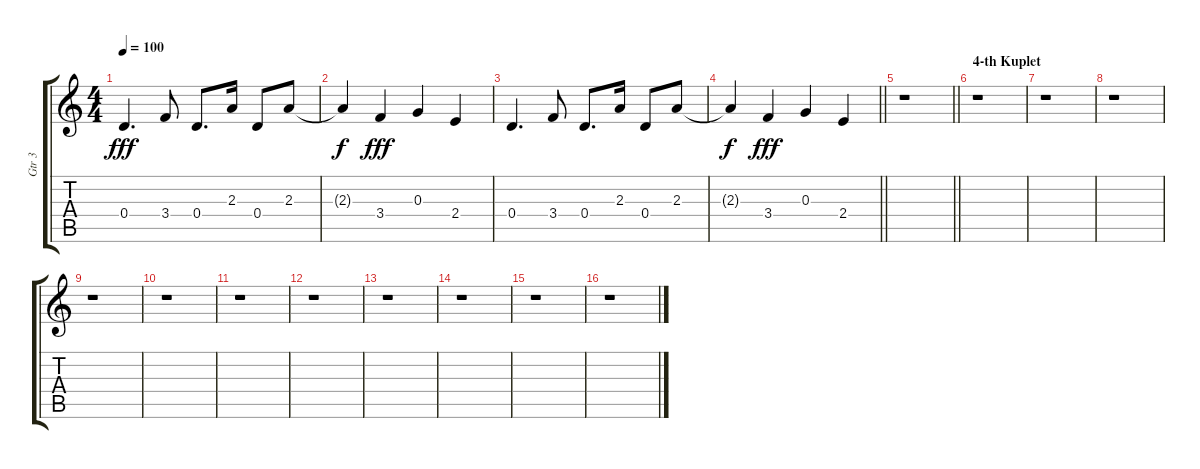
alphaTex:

\track ("Gtr 3" "Gtr 3") {instrument overdrivenguitar}
\staff {score tabs}
\tuning (E4 B3 G3 D3 A2 E2) {hide}
\ts (4 4)
\tempo 100
\clef g2
\ks c
0.4.4{d dy fff} 3.4.8 0.4.8{d} 2.3.16 0.4.8 2.3.8 |
2.3{t}.4{dy f} 3.4.4{dy fff} 0.3.4 2.4.4 |
0.4.4{d} 3.4.8 0.4.8{d} 2.3.16 0.4.8 2.3.8 |
\barLineRight lightlight
2.3{t}.4{dy f} 3.4.4{dy fff} 0.3.4 2.4.4 |
\barLineRight lightlight
r.1 |
\section ("" "4-th Kuplet")
r.1 |
r.1 |
r.1 |
r.1 |
r.1 |
r.1 |
r.1 |
r.1 |
r.1 |
r.1 |
r.1
